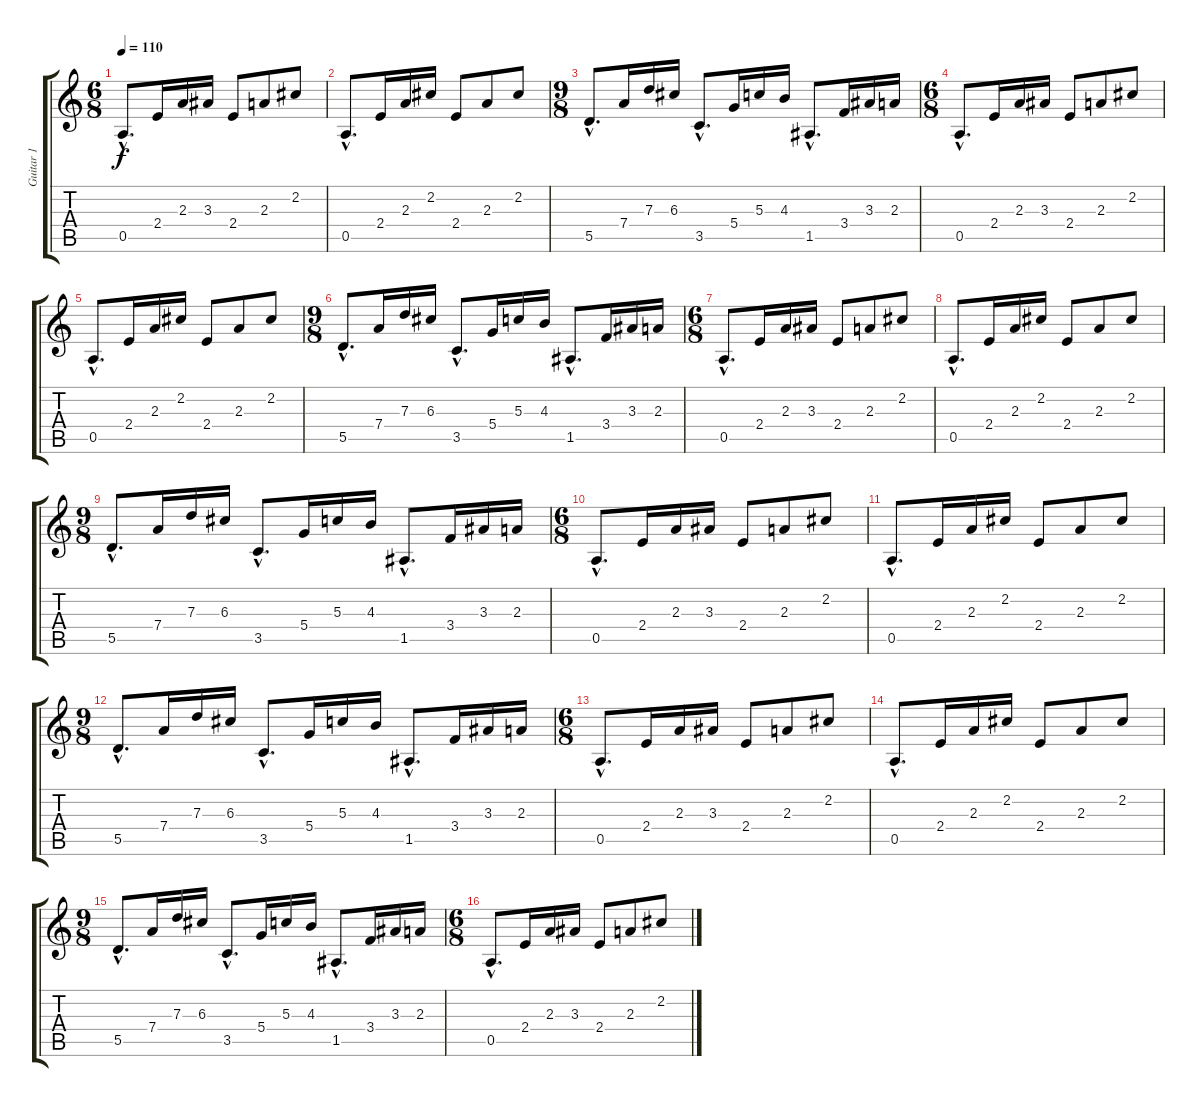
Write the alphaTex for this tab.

\track ("Guitar 1" "Guitar 1") {instrument acousticguitarnylon}
\staff {score tabs}
\tuning (E4 B3 G3 D3 A2 E2) {hide}
\ts (6 8)
\tempo 110
\clef g2
\ks c
0.5{hac}.8{d dy f instrument acousticguitarnylon} 2.4.16 2.3.16 3.3.16 2.4.8 2.3.8 2.2.8 |
0.5{hac}.8{d} 2.4.16 2.3.16 2.2.16 2.4.8 2.3.8 2.2.8 |
\ts (9 8)
5.5{hac}.8{d} 7.4.16 7.3.16 6.3.16 3.5{hac}.8{d} 5.4.16 5.3.16 4.3.16 1.5{hac}.8{d} 3.4.16 3.3.16 2.3.16 |
\ts (6 8)
0.5{hac}.8{d} 2.4.16 2.3.16 3.3.16 2.4.8 2.3.8 2.2.8 |
0.5{hac}.8{d} 2.4.16 2.3.16 2.2.16 2.4.8 2.3.8 2.2.8 |
\ts (9 8)
5.5{hac}.8{d} 7.4.16 7.3.16 6.3.16 3.5{hac}.8{d} 5.4.16 5.3.16 4.3.16 1.5{hac}.8{d} 3.4.16 3.3.16 2.3.16 |
\ts (6 8)
0.5{hac}.8{d} 2.4.16 2.3.16 3.3.16 2.4.8 2.3.8 2.2.8 |
0.5{hac}.8{d} 2.4.16 2.3.16 2.2.16 2.4.8 2.3.8 2.2.8 |
\ts (9 8)
5.5{hac}.8{d} 7.4.16 7.3.16 6.3.16 3.5{hac}.8{d} 5.4.16 5.3.16 4.3.16 1.5{hac}.8{d} 3.4.16 3.3.16 2.3.16 |
\ts (6 8)
0.5{hac}.8{d} 2.4.16 2.3.16 3.3.16 2.4.8 2.3.8 2.2.8 |
0.5{hac}.8{d} 2.4.16 2.3.16 2.2.16 2.4.8 2.3.8 2.2.8 |
\ts (9 8)
5.5{hac}.8{d} 7.4.16 7.3.16 6.3.16 3.5{hac}.8{d} 5.4.16 5.3.16 4.3.16 1.5{hac}.8{d} 3.4.16 3.3.16 2.3.16 |
\ts (6 8)
0.5{hac}.8{d} 2.4.16 2.3.16 3.3.16 2.4.8 2.3.8 2.2.8 |
0.5{hac}.8{d} 2.4.16 2.3.16 2.2.16 2.4.8 2.3.8 2.2.8 |
\ts (9 8)
5.5{hac}.8{d} 7.4.16 7.3.16 6.3.16 3.5{hac}.8{d} 5.4.16 5.3.16 4.3.16 1.5{hac}.8{d} 3.4.16 3.3.16 2.3.16 |
\ts (6 8)
0.5{hac}.8{d} 2.4.16 2.3.16 3.3.16 2.4.8 2.3.8 2.2.8
